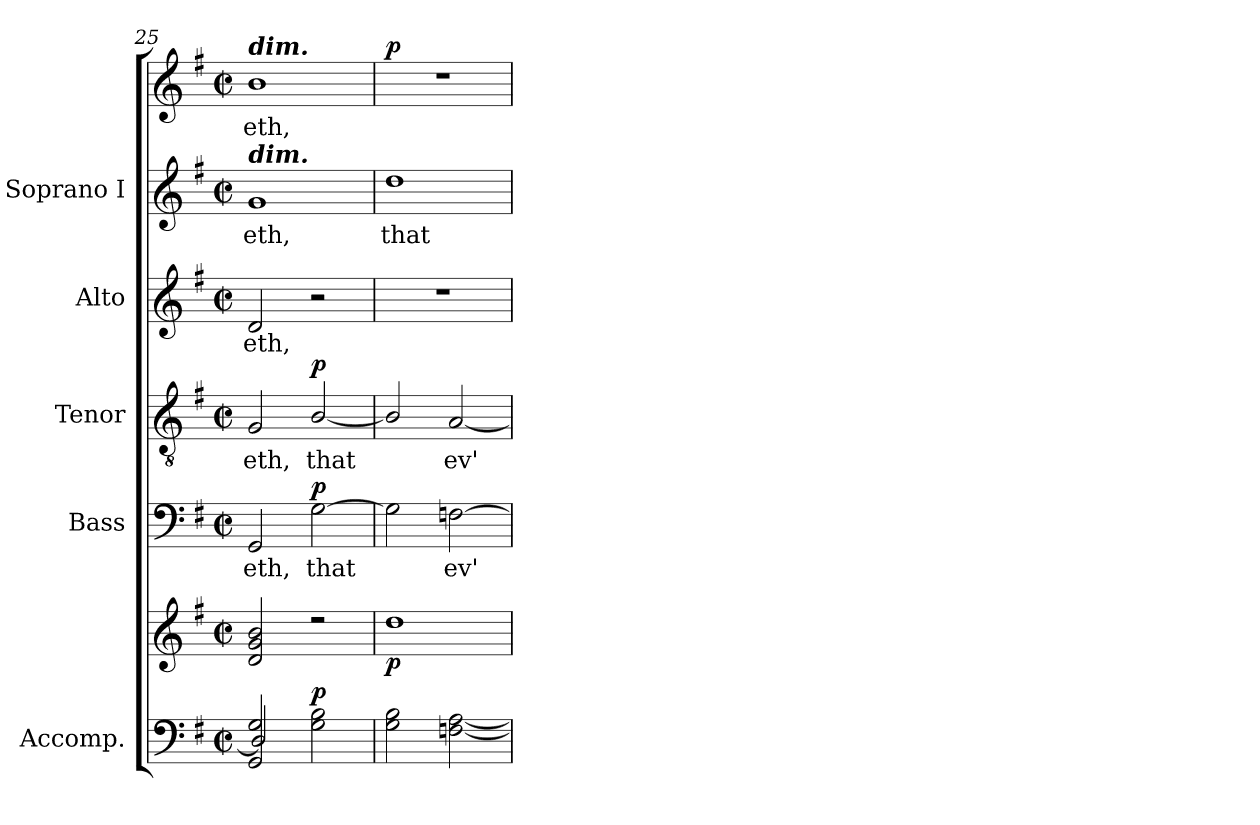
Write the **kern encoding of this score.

**kern	**kern	**dynam	**kern	**text	**dynam	**kern	**text	**dynam	**kern	**text	**kern	**text	**kern	**text	**dynam
*part5	*part5	*part5	*part4	*part4	*part4	*part3	*part3	*part3	*part2	*part2	*part1	*part1	*part1	*part1	*part1
*staff7	*staff6	*staff6/7	*staff5	*staff5	*staff5	*staff4	*staff4	*staff4	*staff3	*staff3	*staff2	*staff2	*staff1	*staff1	*staff1/2
*I"Accomp.	*	*	*I"Bass	*	*	*I"Tenor	*	*	*I"Alto	*	*I"Soprano I	*	*	*	*
*	*	*	*I'B	*	*	*I'T	*	*	*I'A	*	*I'S	*	*	*	*
*clefF4	*clefG2	*	*clefF4	*	*	*clefGv2	*	*	*clefG2	*	*clefG2	*	*clefG2	*	*
*k[f#]	*k[f#]	*	*k[f#]	*	*	*k[f#]	*	*	*k[f#]	*	*k[f#]	*	*k[f#]	*	*
*G:	*G:	*	*G:	*	*	*G:	*	*	*G:	*	*G:	*	*G:	*	*
*M2/2	*M2/2	*	*M2/2	*	*	*M2/2	*	*	*M2/2	*	*M2/2	*	*M2/2	*	*
*met(c|)	*met(c|)	*	*met(c|)	*	*	*met(c|)	*	*	*met(c|)	*	*met(c|)	*	*met(c|)	*	*
=25	=25	=25	=25	=25	=25	=25	=25	=25	=25	=25	=25	=25	=25	=25	=25
*^	*^	*	*	*	*	*	*	*	*	*	*	*	*	*	*
!	!	!	!	!	!	!	!	!	!	!	!	!	!	!	!LO:TX:a:Bi:t=dim.	!	!
!	!	!	!	!	!	!	!	!	!	!	!	!	!LO:TX:a:Bi:t=dim.	!	!	!	!
!	!	!	!	!	!	!LO:LY:b	!	!	!LO:LY:b	!	!	!LO:LY:b	!	!LO:LY:b	!	!LO:LY:b	!
2GG/ 2G/	2D/]	2d/ 2g/ 2b/	1ryy	.	2GG	eth,	.	2G	-eth,	.	2d	-eth,	1g	eth,	1b	eth,	.
!	!	!	!	!LO:DY:a=2	!	!LO:LY:b	!LO:DY:b	!	!LO:LY:b	!LO:DY:b	!	!	!	!	!	!	!
2ryy	2G 2B	2r	.	p	[2G	that	p	[2B/	that	p	2r	.	.	.	.	.	.
=26	=26	=26	=26	=26	=26	=26	=26	=26	=26	=26	=26	=26	=26	=26	=26	=26	=26
!	!	!	!	!LO:DY:b	!	!	!	!	!	!	!	!	!	!LO:LY:b	!	!	!LO:DY:b=2
1ryy	2G 2B	1dd/	1ryy	p	2G]	.	.	2B/]	.	.	1r	.	1dd	that	1r	.	p
!	!	!	!	!	!	!LO:LY:b	!	!	!LO:LY:b	!	!	!	!	!	!	!	!
.	[2Fn [2A	.	.	.	[2Fn	ev'-	.	[2A	ev'-	.	.	.	.	.	.	.	.
*v	*v	*	*	*	*	*	*	*	*	*	*	*	*	*	*	*	*
*	*v	*v	*	*	*	*	*	*	*	*	*	*	*	*	*	*
=	=	=	=	=	=	=	=	=	=	=	=	=	=	=	=
*-	*-	*-	*-	*-	*-	*-	*-	*-	*-	*-	*-	*-	*-	*-	*-
